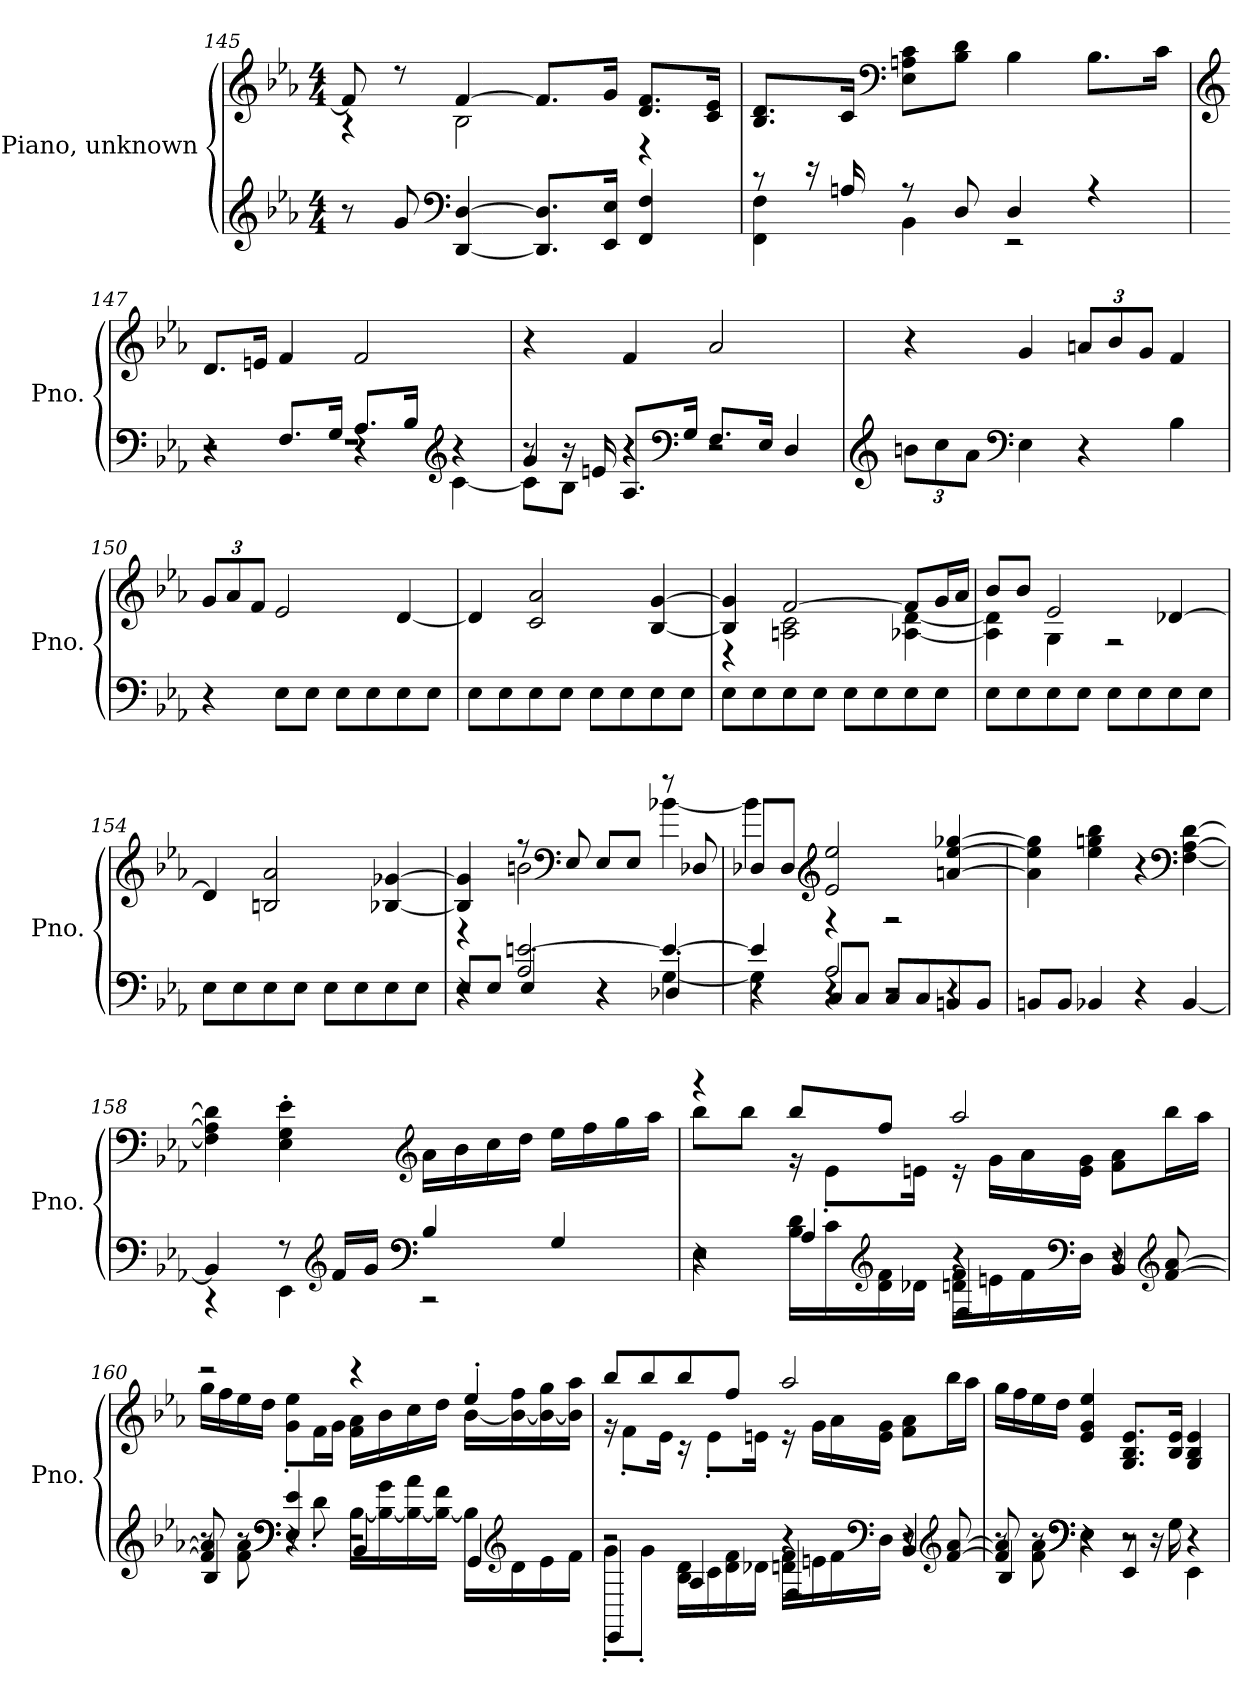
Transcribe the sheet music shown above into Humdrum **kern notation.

**kern	**kern
*part1	*part1
*staff2	*staff1
*I"Piano, unknown	*
*I'Pno.	*
*clefG2	*clefG2
*k[b-e-a-]	*k[b-e-a-]
*M4/4	*M4/4
=145	=145
*	*^
8r	8f/]	4r
8g/	8r	.
*clefF4	*	*
[4DD/ [4D/	[4f/	2B-\
8.DD/] 8.D/]L	8.f/L]	.
16EE-/ 16E-/Jk	16g/Jk	.
4FF/ 4F/	8.d/ 8.f/L	4r
.	16c/ 16e-/Jk	.
*	*v	*v
!!LO:LB:g=z
=146	=146
*^	*
8r	4FF\ 4F\	8.B-/ 8.d/L
16r	.	.
16An/	.	16c/Jk
*	*	*clefF4
8r	4BB-\	8E-\ 8An\ 8c\L
8D/	.	8B-\ 8d\J
4D/	2r	4B-\
4r	.	8.B-\L
.	.	16c\Jk
*v	*v	*
=147	=147
*	*clefG2
*^	*
*	*^	*
1r	2r	4r	8.d/L
.	.	.	16en/Jk
.	.	8.F/L	4f/
.	.	16G/Jk	.
.	4r	8.A-/L	2f/
.	.	16B-/Jk	.
*clefG2	*	*	*
.	[4c\	4r	.
=148	=148	=148	=148
4g/	8c\L]	8r	4r
.	8B-\J	16r	.
.	.	16en/	.
4r	4r	8.A-/L	4f/
*clefF4	*	*	*
.	.	16G/Jk	.
2r	2r	8.F/L	2a-/
.	.	16E-/Jk	.
.	.	4D/	.
*v	*v	*v	*
!!LO:LB:g=z
=149	=149
*clefG2	*
*Xbrackettup	*
12bn\L	4r
12cc\	.
12a-\J	.
*clefF4	*
4E-\	4g/
*	*Xbrackettup
4r	12an/L
.	12b-/
.	12g/J
4B-\	4f/
=150	=150
4r	12g/L
.	12a-/
.	12f/J
8E-\L	2e-/
8E-\J	.
8E-\L	.
8E-\	.
8E-\	[4d/
8E-\J	.
=151	=151
8E-\L	4d/]
8E-\	.
8E-\	2c/ 2a-/
8E-\J	.
8E-\L	.
8E-\	.
8E-\	[4B-/ [4g/
8E-\J	.
=152	=152
*	*^
8E-\L	4B-/] 4g/]	4r
8E-\	.	.
8E-\	[2f/	2An\ 2c\
8E-\J	.	.
8E-\L	.	.
8E-\	.	.
8E-\	8f/L]	[4A-X\ [4d\
8E-\J	16g/L	.
.	16a-/JJ	.
!!LO:LB:g=z	!!
=153	=153	=153
8E-\L	8b-/L	4A-\] 4d\]
8E-\	8b-/J	.
8E-\	2e-/	4G\
8E-\J	.	.
8E-\L	.	2r
8E-\	.	.
8E-\	[4d-X/	.
8E-\J	.	.
*	*v	*v
=154	=154
8E-\L	4d-/]
8E-\	.
8E-\	2Bn/ 2a-/
8E-\J	.
8E-\L	.
8E-\	.
8E-\	[4B-X/ [4g-X/
8E-\J	.
=155	=155
*^	*^
*	*^	*	*
4r	2r	8E-/L	4B-/] 4g-/]	4r
.	.	8E-/J	.	.
2A-/ [2en/	.	4E-'/	8r	2bn\
*	*	*	*clefF4	*
.	.	.	8E-/	.
.	4r	4r	8E-/L	.
.	.	.	8E-/J	.
4e/_	[4G\	4D-X'/	8r	[4b-X\
.	.	.	8D-X/	.
=156	=156	=156	=156	=156
4e/]	4G\]	4r	8D-X/L	4b-\]
.	.	.	8D-/J	.
*	*	*	*clefG2	*
2A-/	4r	8C/L	2e-/ 2ee-/	4r
.	.	8C/J	.	.
.	2r	8C/L	.	2r
.	.	8C/	.	.
4r	.	8BBn/	[4an/ [4ee-/ [4gg-X/	.
.	.	8BB/J	.	.
*v	*v	*v	*	*
*	*v	*v
!!LO:LB:g=z
=157	=157
8BBn/L	4a\] 4ee-\] 4gg-\]
8BB/J	.
4BB-X/	4ee-\ 4ggn\ 4bb-\
4r	4r
*	*clefF4
[4BB-/	[4F\ [4A-\ [4d\
=158	=158
*^	*
4BB-/]	4r	4F\] 4A-\] 4d\]
8r	4EE-\	4E-\' 4G\' 4e-\'
*clefG2	*	*
16f/LL	.	.
16g/JJ	.	.
*clefF4	*	*clefG2
4B-/	2r	16a-\LL
.	.	16b-\
.	.	16cc\
.	.	16dd\JJ
4G/	.	16ee-\LL
.	.	16ff\
.	.	16gg\
.	.	16aa-\JJ
!!LO:LB:g=z
=159	=159	=159
*	*^	*^
2r	4E-\	4r	4r	8bb-\L
.	.	.	.	8bb-\J
.	16B-\ 16d\LL	4A-/	8bb-/L	16r
.	16c\	.	.	8e-'\L
*clefG2	*	*	*	*
.	16d\ 16f\	.	8ff/J	.
.	16d-X\JJ	.	.	16en\Jk
4r	16dn\ 16f\LL	4F/	2aa-/	16r
.	16en\	.	.	16g\LL
.	16f\	.	.	16a-\
*clefF4	*	*	*	*
.	16D\JJ	.	.	16e\ 16g\JJ
8r	4r	4BB-/	.	8f\ 8a-\L
*clefG2	*	*	*	*
[8f/ [8a-/	.	.	.	16bb-\L
.	.	.	.	16aa-\JJ
!!LO:PB:g=z	!!
=160	=160	=160	=160	=160
8f/] 8a-/]	8r	4B-/	2r	16gg\LL
.	.	.	.	16ff\
8r	8f\ 8a-\	.	.	16ee-\
.	.	.	.	16dd\JJ
*clefF4	*	*	*	*
4r	8r	4E-/ 4e-/	.	8g\' 8ee-\'L
.	8d'\	.	.	16f\L
.	.	.	.	16g\JJ
2r	[16B-\LL	4BB-/	4r	16f\ 16a-\LL
.	16B-\_ 16g\	.	.	16b-\
.	16B-\_ 16a-\	.	.	16cc\
.	16B-\_ 16f\JJ	.	.	16dd\JJ
.	16B-\LL]	4GG/	4ee-'/	[16b-\LL
*clefG2	*	*	*	*
.	16d\	.	.	16b-\_ 16ff\
.	16e-\	.	.	16b-\_ 16gg\
.	16f\JJ	.	.	16b-\] 16aa-\JJ
=161	=161	=161	=161	=161
2r	8g'\L	4EE-/	8bb-/L	16r
.	.	.	.	8f'\L
.	8g'\J	.	8bb-/	.
.	.	.	.	16e-\Jk
.	16B-\ 16d\LL	4A-/	8bb-/	16r
.	16c\	.	.	8e-'\L
.	16d\ 16f\	.	8ff/J	.
.	16d-X\JJ	.	.	16en\Jk
4r	16dn\ 16f\LL	4F/	2aa-/	16r
.	16en\	.	.	16g\LL
.	16f\	.	.	16a-\
*clefF4	*	*	*	*
.	16D\JJ	.	.	16e\ 16g\JJ
8r	4r	4BB-/	.	8f\ 8a-\L
*clefG2	*	*	*	*
[8f/ [8a-/	.	.	.	16bb-\L
.	.	.	.	16aa-\JJ
*	*	*	*v	*v
!!LO:LB:g=z
=162	=162	=162	=162
8f/] 8a-/]	8r	4B-/	16gg\LL
.	.	.	16ff\
8r	8f\ 8a-\	.	16ee-\
.	.	.	16dd\JJ
*clefF4	*	*	*
4r	4E-\	4r	4e-/ 4g/ 4ee-/
2r	8r	4EE-/	8.G/ 8.B-/ 8.e-/L
.	16r	.	.
.	16G\	.	16B-/ 16e-/Jk
.	4EE-\	4r	4G/ 4B-/ 4e-/
*v	*v	*v	*
=	=
*-	*-
